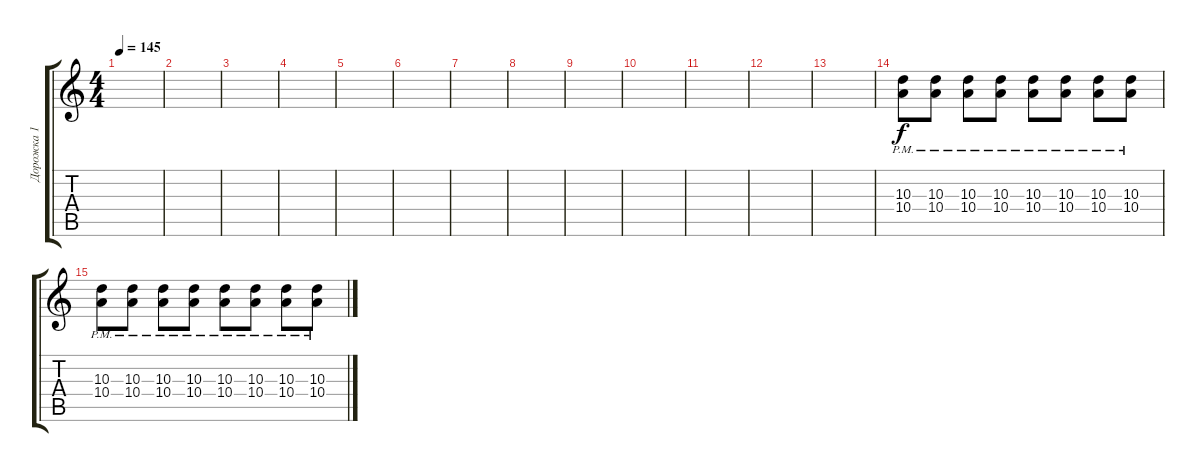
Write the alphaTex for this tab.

\track ("Дорожка 1" "Дорожка 1") {instrument distortionguitar}
\staff {score tabs}
\tuning (Db4 Ab3 E3 B2 Gb2 B1) {hide}
\ts (4 4)
\tempo 145
\clef g2
\ks c
|
|
|
|
|
|
|
|
|
|
|
|
|
(10.3{pm} 10.4{pm}).8 (10.3{pm} 10.4{pm}).8 (10.3{pm} 10.4{pm}).8 (10.3{pm} 10.4{pm}).8 (10.3{pm} 10.4{pm}).8 (10.3{pm} 10.4{pm}).8 (10.3{pm} 10.4{pm}).8 (10.3{pm} 10.4{pm}).8 |
(10.3{pm} 10.4{pm}).8 (10.3{pm} 10.4{pm}).8 (10.3{pm} 10.4{pm}).8 (10.3{pm} 10.4{pm}).8 (10.3{pm} 10.4{pm}).8 (10.3{pm} 10.4{pm}).8 (10.3{pm} 10.4{pm}).8 (10.3{pm} 10.4{pm}).8
